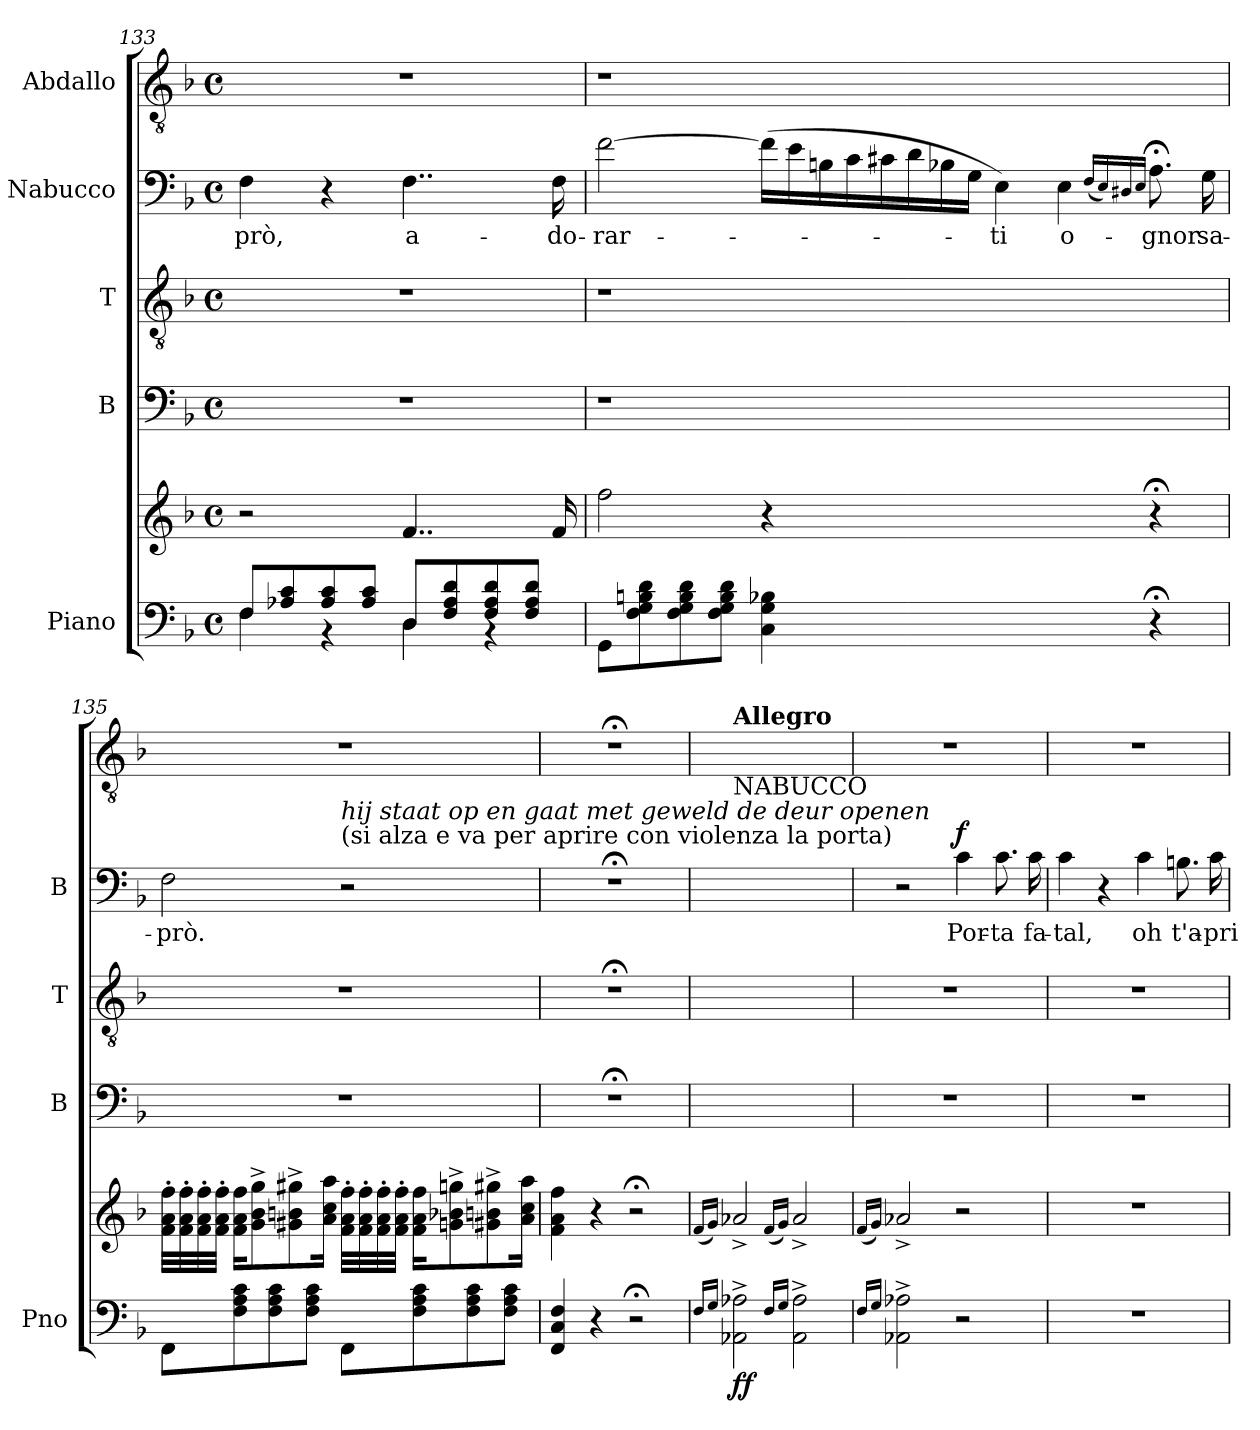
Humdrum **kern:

**kern	**kern	**dynam	**kern	**kern	**kern	**text	**dynam	**kern
*part5	*part5	*part5	*part4	*part3	*part2	*part2	*part2	*part1
*staff6	*staff5	*staff5/6	*staff4	*staff3	*staff2	*staff2	*staff2	*staff1
*I"Piano	*	*	*I"B	*I"T	*I"Nabucco	*	*	*I"Abdallo
*I'Pno	*	*	*I'B	*I'T	*I'B	*	*	*
!!LO:LB:g=z
*clefF4	*clefG2	*	*clefF4	*clefGv2	*clefF4	*	*	*clefGv2
*k[b-]	*k[b-]	*	*k[b-]	*k[b-]	*k[b-]	*	*	*k[b-]
*M4/4	*M4/4	*	*M4/4	*M4/4	*M4/4	*	*	*M4/4
*met(c)	*met(c)	*	*met(c)	*met(c)	*met(c)	*	*	*met(c)
=133	=133	=133	=133	=133	=133	=133	=133	=133
*^	*	*	*	*	*	*	*	*
!	!	!	!	!	!	!	!LO:LY:b	!	!
8F/L	4F\	2r	.	1r	1r	4F\	-prò,	.	1r
8A-X/ 8c/	.	.	.	.	.	.	.	.	.
8A-/ 8c/	4rBB	.	.	.	.	4r	.	.	.
8A-/ 8c/J	.	.	.	.	.	.	.	.	.
!	!	!	!	!	!	!	!LO:LY:b	!	!
8D/L	4D\	4..f/	.	.	.	4..F\	a-	.	.
8F/ 8A-/ 8d/	.	.	.	.	.	.	.	.	.
8F/ 8A-/ 8d/	4rBB	.	.	.	.	.	.	.	.
8F/ 8A-/ 8d/J	.	.	.	.	.	.	.	.	.
!	!	!	!	!	!	!	!LO:LY:b	!	!
.	.	16f/	.	.	.	16F\	-do-	.	.
*v	*v	*	*	*	*	*	*	*	*
=134	=134	=134	=134	=134	=134	=134	=134	=134
!	!	!	!	!	!	!LO:LY:b	!	!
8GG\L	2ff\	.	1r	1r	[2f\	-rar-	.	1r
8F\ 8G\ 8Bn\ 8d\	.	.	.	.	.	.	.	.
8F\ 8G\ 8B\ 8d\	.	.	.	.	.	.	.	.
8F\ 8G\ 8B\ 8d\J	.	.	.	.	.	.	.	.
4C\ 4G\ 4B-X\	4r	.	.	.	(16f!\LL]	.	.	.
.	.	.	.	.	16e!\	.	.	.
.	.	.	.	.	16Bn!\	.	.	.
.	.	.	.	.	16c!\	.	.	.
4ryy	4rgyy	.	.	.	16c#X!\	.	.	.
.	.	.	.	.	16d!\	.	.	.
.	.	.	.	.	16B-X!\	.	.	.
.	.	.	.	.	16G!\JJ	.	.	.
!	!	!	!	!	!	!LO:LY:b	!	!
2ryy	2ryy	.	2ryy	2ryy	4E\)	-ti	.	2ryy
!	!	!	!	!	!	!LO:LY:b	!	!
.	.	.	.	.	4E\	o-	.	.
.	.	.	.	.	(16qF/LL	.	.	.
.	.	.	.	.	16qE/)	.	.	.
.	.	.	.	.	16qD#X/	.	.	.
.	.	.	.	.	16qE/JJ	.	.	.
!	!	!	!	!	!	!LO:LY:b	!	!
4r;<	4r;<	.	4ryy	4ryy	8.A;<\	-gnor	.	4ryy
!	!	!	!	!	!	!LO:LY:b	!	!
.	.	.	.	.	16G\	sa-	.	.
!!LO:LB:g=z
=135	=135	=135	=135	=135	=135	=135	=135	=135
!	!	!	!	!	!	!LO:LY:b	!	!
8FF\L	32f\' 32a\' 32ff\'LLL	.	1r	1r	2F\	-prò.	.	1r
.	32f\' 32a\' 32ff\'	.	.	.	.	.	.	.
.	32f\' 32a\' 32ff\'	.	.	.	.	.	.	.
.	32f\' 32a\' 32ff\'JJJ	.	.	.	.	.	.	.
8F\ 8A\ 8c\	16f\ 16a\ 16ff\KL	.	.	.	.	.	.	.
.	8g\^ 8b-\^ 8gg\^	.	.	.	.	.	.	.
8F\ 8A\ 8c\	.	.	.	.	.	.	.	.
.	8g#X\^ 8bn\^ 8gg#X\^	.	.	.	.	.	.	.
8F\ 8A\ 8c\J	.	.	.	.	.	.	.	.
.	16a\ 16cc\ 16aa\Jk	.	.	.	.	.	.	.
!	!	!	!	!	!LO:TX:a:t=(si alza e va per aprire con violenza la porta)	!	!	!
!	!	!	!	!	!LO:TX:a:i:t=hij staat op en gaat met geweld de deur openen	!	!	!
8FF\L	32f\' 32a\' 32ff\'LLL	.	.	.	2r	.	.	.
.	32f\' 32a\' 32ff\'	.	.	.	.	.	.	.
.	32f\' 32a\' 32ff\'	.	.	.	.	.	.	.
.	32f\' 32a\' 32ff\'JJJ	.	.	.	.	.	.	.
8F\ 8A\ 8c\	16f\ 16a\ 16ff\KL	.	.	.	.	.	.	.
.	8gn\^ 8b-X\^ 8ggn\^	.	.	.	.	.	.	.
8F\ 8A\ 8c\	.	.	.	.	.	.	.	.
.	8g#X\^ 8bn\^ 8gg#X\^	.	.	.	.	.	.	.
8F\ 8A\ 8c\J	.	.	.	.	.	.	.	.
.	16a\ 16cc\ 16aa\Jk	.	.	.	.	.	.	.
=136	=136	=136	=136	=136	=136	=136	=136	=136
4FF/ 4C/ 4F/	4f\ 4a\ 4ff\	.	1r;<	1r;<	1r;<	.	.	1r;<
4r	4r	.	.	.	.	.	.	.
2r;<	2r;<	.	.	.	.	.	.	.
=137	=137	=137	=137	=137	=137	=137	=137	=137
!!LO:REH:place=s1:a:B:fs=14:t=12
16qF/LL	(16qf/LL	.	.	.	.	.	.	.
16qG/JJ	16qg/JJ)	.	.	.	.	.	.	.
!	!	!	!	!	!	!	!	!LO:TX:a:B:t=Allegro
!	!	!	!	!	!LO:TX:a:t=NABUCCO	!	!	!
!	!	!LO:DY:b=2	!	!	!	!	!	!
!	!	!LO:DY:n=1:b	!	!	!	!	!	!
2AA-X\^ 2A-X\^	2a-X^/	f f	1r	1r	1r	.	.	1r
16qF/LL	(16qf/LL	.	.	.	.	.	.	.
16qG/JJ	16qg/JJ)	.	.	.	.	.	.	.
2AA-\^ 2A-\^	2a-^/	.	.	.	.	.	.	.
=138	=138	=138	=138	=138	=138	=138	=138	=138
16qF/LL	(16qf/LL	.	.	.	.	.	.	.
16qG/JJ	16qg/JJ)	.	.	.	.	.	.	.
2AA-X\^ 2A-X\^	2a-X^/	.	1r	1r	2r	.	.	1r
!	!	!	!	!	!	!LO:LY:b	!LO:DY:a	!
2r	2r	.	.	.	4c\	Por-	f	.
!	!	!	!	!	!	!LO:LY:b	!	!
.	.	.	.	.	8.c\	-ta	.	.
!	!	!	!	!	!	!LO:LY:b	!	!
.	.	.	.	.	16c\	fa-	.	.
=139	=139	=139	=139	=139	=139	=139	=139	=139
!	!	!	!	!	!	!LO:LY:b	!	!
1r	1r	.	1r	1r	4c\	-tal,	.	1r
.	.	.	.	.	4r	.	.	.
!	!	!	!	!	!	!LO:LY:b	!	!
.	.	.	.	.	4c\	oh	.	.
!	!	!	!	!	!	!LO:LY:b	!	!
.	.	.	.	.	8.Bn\	t'a-	.	.
!	!	!	!	!	!	!LO:LY:b	!	!
.	.	.	.	.	16c\	-pri-	.	.
=	=	=	=	=	=	=	=	=
*-	*-	*-	*-	*-	*-	*-	*-	*-
